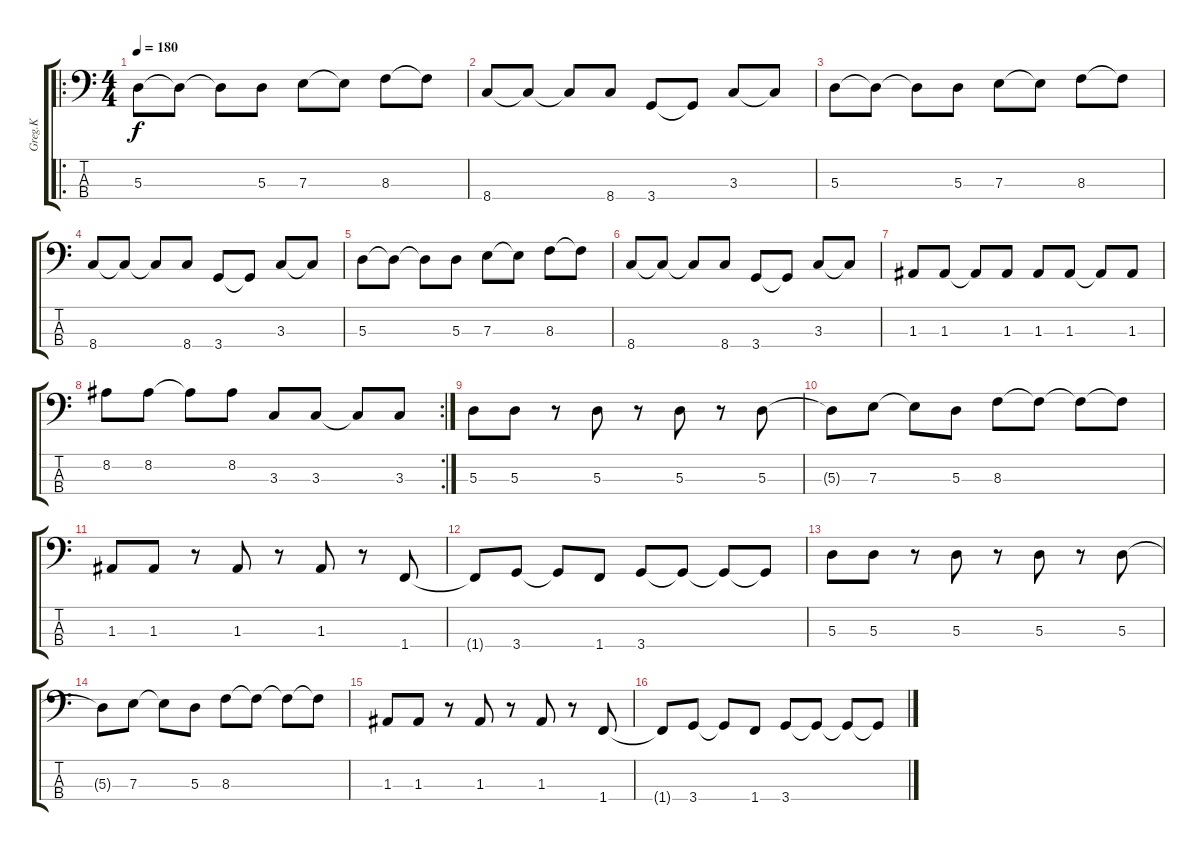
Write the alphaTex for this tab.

\track ("Greg.K" "Greg.K") {instrument electricbassfinger}
\staff {score tabs}
\tuning (G2 D2 A1 E1) {hide}
\ro
\ts (4 4)
\tempo 180
\clef f4
\ks c
5.3.8{dy f} 5.3{t}.8 5.3{t}.8 5.3.8 7.3.8 7.3{t}.8 8.3.8 8.3{t}.8 |
8.4.8 8.4{t}.8 8.4{t}.8 8.4.8 3.4.8 3.4{t}.8 3.3.8 3.3{t}.8 |
5.3.8 5.3{t}.8 5.3{t}.8 5.3.8 7.3.8 7.3{t}.8 8.3.8 8.3{t}.8 |
8.4.8 8.4{t}.8 8.4{t}.8 8.4.8 3.4.8 3.4{t}.8 3.3.8 3.3{t}.8 |
5.3.8 5.3{t}.8 5.3{t}.8 5.3.8 7.3.8 7.3{t}.8 8.3.8 8.3{t}.8 |
8.4.8 8.4{t}.8 8.4{t}.8 8.4.8 3.4.8 3.4{t}.8 3.3.8 3.3{t}.8 |
1.3.8 1.3.8 1.3{t}.8 1.3.8 1.3.8 1.3.8 1.3{t}.8 1.3.8 |
\rc 2
8.2.8 8.2.8 8.2{t}.8 8.2.8 3.3.8 3.3.8 3.3{t}.8 3.3.8 |
5.3.8 5.3.8 r.8 5.3.8 r.8 5.3.8 r.8 5.3.8 |
5.3{t}.8 7.3.8 7.3{t}.8 5.3.8 8.3.8 8.3{t}.8 8.3{t}.8 8.3{t}.8 |
1.3.8 1.3.8 r.8 1.3.8 r.8 1.3.8 r.8 1.4.8 |
1.4{t}.8 3.4.8 3.4{t}.8 1.4.8 3.4.8 3.4{t}.8 3.4{t}.8 3.4{t}.8 |
5.3.8 5.3.8 r.8 5.3.8 r.8 5.3.8 r.8 5.3.8 |
5.3{t}.8 7.3.8 7.3{t}.8 5.3.8 8.3.8 8.3{t}.8 8.3{t}.8 8.3{t}.8 |
1.3.8 1.3.8 r.8 1.3.8 r.8 1.3.8 r.8 1.4.8 |
1.4{t}.8 3.4.8 3.4{t}.8 1.4.8 3.4.8 3.4{t}.8 3.4{t}.8 3.4{t}.8
